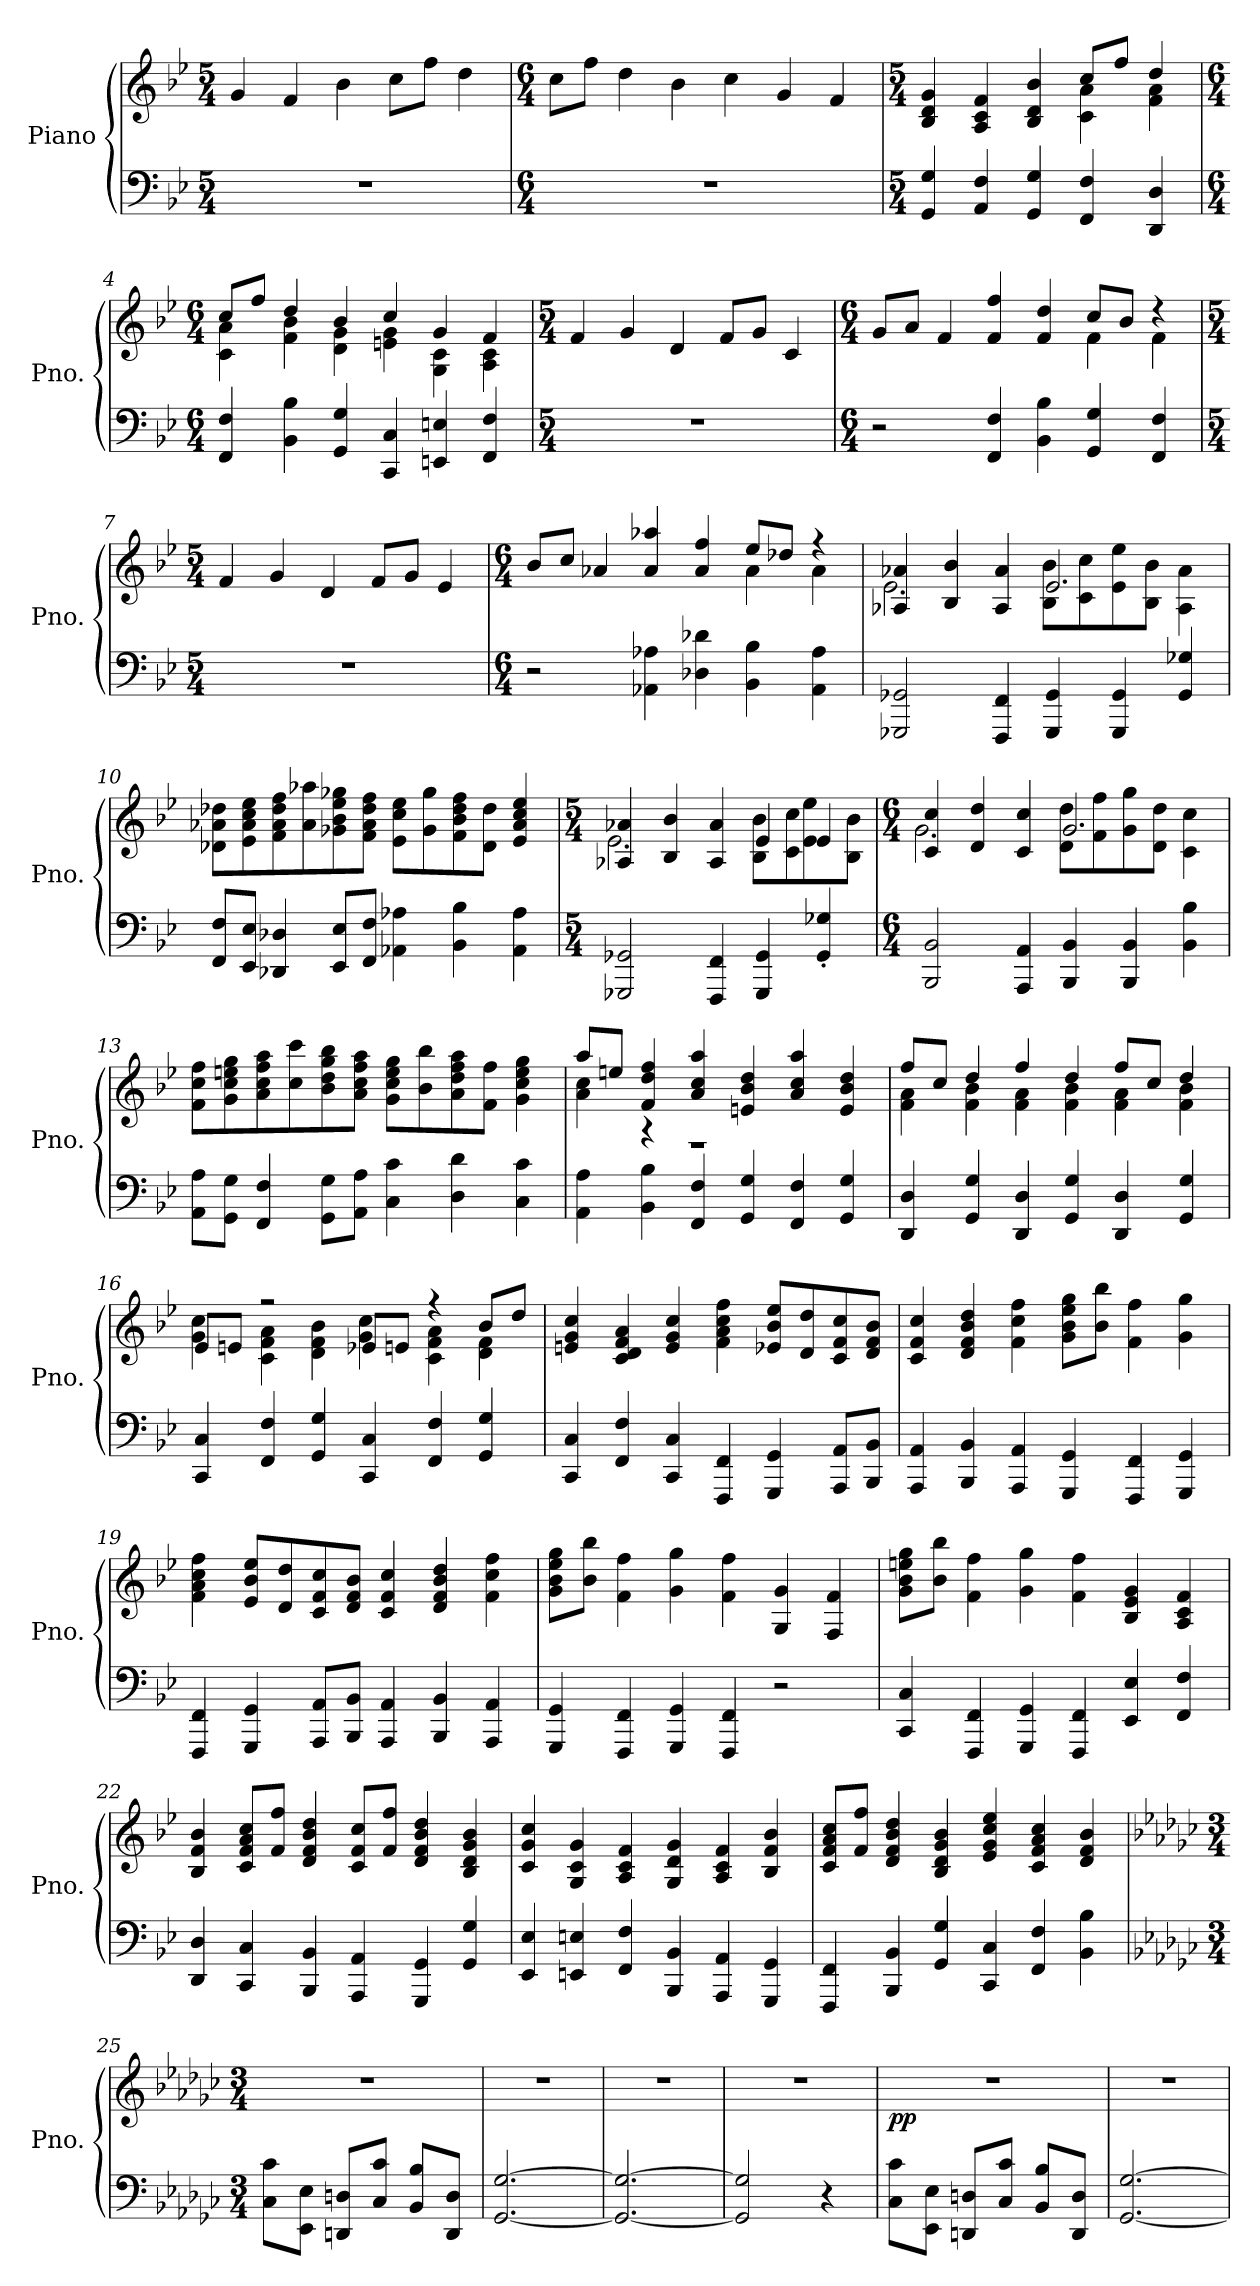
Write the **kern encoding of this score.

**kern	**kern	**dynam
*part1	*part1	*part1
*staff2	*staff1	*staff1/2
*I"Piano	*	*
*I'Pno.	*	*
*clefF4	*clefG2	*
*k[b-e-]	*k[b-e-]	*
*M5/4	*M5/4	*
=1	=1	=1
4%5r	4g/	.
.	4f/	.
.	4b-\	.
.	8cc\L	.
.	8ff\J	.
.	4dd\	.
=2	=2	=2
*M6/4	*M6/4	*
1.r	8cc\L	.
.	8ff\J	.
.	4dd\	.
.	4b-\	.
.	4cc\	.
.	4g/	.
.	4f/	.
=3	=3	=3
*M5/4	*M5/4	*
*	*^	*
4GG/ 4G/	4B-/ 4d/ 4g/	2.ryy	.
4AA/ 4F/	4A/ 4c/ 4f/	.	.
4GG/ 4G/	4B-/ 4d/ 4b-/	.	.
4FF/ 4F/	8cc/L	4c\ 4a\	.
.	8ff/J	.	.
4DD/ 4D/	4dd/	4f\ 4a\	.
=4	=4	=4	=4
*M6/4	*M6/4	*	*
4FF/ 4F/	8cc/L	4c\ 4a\	.
.	8ff/J	.	.
4BB-\ 4B-\	4dd/	4f\ 4b-\	.
4GG/ 4G/	4b-/	4d\ 4g\	.
4CC/ 4C/	4cc/	4en\ 4g\	.
4EEn/ 4En/	4g/	4G\ 4c\	.
4FF/ 4F/	4f/	4A\ 4c\	.
*	*v	*v	*
=5	=5	=5
*M5/4	*M5/4	*
4%5r	4f/	.
.	4g/	.
.	4d/	.
.	8f/L	.
.	8g/J	.
.	4c/	.
!!LO:LB:g=z
=6	=6	=6
*M6/4	*M6/4	*
*	*^	*
2r	8g/L	1ryy	.
.	8a/J	.	.
.	4f/	.	.
4FF/ 4F/	4f/ 4ff/	.	.
4BB-\ 4B-\	4f/ 4dd/	.	.
4GG/ 4G/	8cc/L	4f\	.
.	8b-/J	.	.
4FF/ 4F/	4r	4f\	.
*	*v	*v	*
=7	=7	=7
*M5/4	*M5/4	*
4%5r	4f/	.
.	4g/	.
.	4d/	.
.	8f/L	.
.	8g/J	.
.	4e-/	.
=8	=8	=8
*M6/4	*M6/4	*
*	*^	*
2r	8b-/L	1ryy	.
.	8cc/J	.	.
.	4a-X/	.	.
4AA-X\ 4A-X\	4a-/ 4aa-X/	.	.
4D-X\ 4d-X\	4a-/ 4ff/	.	.
4BB-\ 4B-\	8ee-/L	4a-\	.
.	8dd-X/J	.	.
4AA-\ 4A-\	4r	4a-\	.
=9	=9	=9	=9
2GGG-X/ 2GG-X/	4A-X/ 4a-X/	2.e-\	.
.	4B-/ 4b-/	.	.
4FFF/ 4FF/	4A-/ 4a-/	.	.
4GGG-/ 4GG-/	2.e-/	8B-\ 8b-\L	.
.	.	8c\ 8cc\	.
4GGG-/ 4GG-/	.	8e-\ 8ee-\	.
.	.	8B-\ 8b-\J	.
4GG-/ 4G-X/	.	4A-\ 4a-\	.
*	*v	*v	*
!!LO:LB:g=z
=10	=10	=10
8FF/ 8F/L	8d-X\ 8a-X\ 8dd-X\L	.
8EE-/ 8E-/J	8e-\ 8a-\ 8cc\ 8ee-\	.
4DD-X/ 4D-X/	8f\ 8a-\ 8dd-\ 8ff\	.
.	8a-\ 8aa-X\	.
8EE-/ 8E-/L	8g-X\ 8b-\ 8ee-\ 8gg-X\	.
8FF/ 8F/J	8f\ 8a-\ 8dd-\ 8ff\J	.
4AA-X\ 4A-X\	8e-\ 8cc\ 8ee-\L	.
.	8g-\ 8gg-\	.
4BB-\ 4B-\	8f\ 8b-\ 8dd-\ 8ff\	.
.	8d-\ 8dd-\J	.
4AA-\ 4A-\	4e-/ 4a-/ 4cc/ 4ee-/	.
=11	=11	=11
*M5/4	*M5/4	*
*	*^	*
2GGG-X/ 2GG-X/	4A-X/ 4a-X/	2.e-\	.
.	4B-/ 4b-/	.	.
4FFF/ 4FF/	4A-/ 4a-/	.	.
4GGG-/ 4GG-/	4e-/	8B-\ 8b-\L	.
.	.	8c\ 8cc\	.
4GG-/' 4G-X/'	4e-/	8e-\ 8ee-\	.
.	.	8B-\ 8b-\J	.
=12	=12	=12	=12
*M6/4	*M6/4	*	*
2BBB-/ 2BB-/	4c/ 4cc/	2.g\	.
.	4d/ 4dd/	.	.
4AAA/ 4AA/	4c/ 4cc/	.	.
4BBB-/ 4BB-/	2.g/	8d\ 8dd\L	.
.	.	8f\ 8ff\	.
4BBB-/ 4BB-/	.	8g\ 8gg\	.
.	.	8d\ 8dd\J	.
4BB-\ 4B-\	.	4c\ 4cc\	.
*	*v	*v	*
!!LO:LB:g=z
=13	=13	=13
8AA\ 8A\L	8f\ 8cc\ 8ff\L	.
8GG\ 8G\J	8g\ 8cc\ 8een\ 8gg\	.
4FF/ 4F/	8a\ 8cc\ 8ff\ 8aa\	.
.	8cc\ 8ccc\	.
8GG\ 8G\L	8b-\ 8dd\ 8gg\ 8bb-\	.
8AA\ 8A\J	8a\ 8cc\ 8ff\ 8aa\J	.
4C\ 4c\	8g\ 8cc\ 8ee\ 8gg\L	.
.	8b-\ 8bb-\	.
4D\ 4d\	8a\ 8dd\ 8ff\ 8aa\	.
.	8f\ 8ff\J	.
4C\ 4c\	4g\ 4cc\ 4ee\ 4gg\	.
=14	=14	=14
*	*^	*
4AA\ 4A\	8aa/L	4a\ 4cc\	.
.	8een/J	.	.
4BB-\ 4B-\	4f/ 4dd/ 4ff/	4r	.
4FF/ 4F/	4a/ 4cc/ 4aa/	1r	.
4GG/ 4G/	4en/ 4b-/ 4dd/	.	.
4FF/ 4F/	4a/ 4cc/ 4aa/	.	.
4GG/ 4G/	4e/ 4b-/ 4dd/	.	.
=15	=15	=15	=15
4DD/ 4D/	8ff/L	4f\ 4a\	.
.	8cc/J	.	.
4GG/ 4G/	4dd/	4f\ 4b-\	.
4DD/ 4D/	4ff/	4f\ 4a\	.
4GG/ 4G/	4dd/	4f\ 4b-\	.
4DD/ 4D/	8ff/L	4f\ 4a\	.
.	8cc/J	.	.
4GG/ 4G/	4dd/	4f\ 4b-\	.
=16	=16	=16	=16
4CC/ 4C/	8e-/L	4g\ 4cc\	.
.	8en/J	.	.
4FF/ 4F/	2r	4c\ 4f\ 4a\	.
4GG/ 4G/	.	4d\ 4f\ 4b-\	.
4CC/ 4C/	8e-X/L	4g\ 4cc\	.
.	8en/J	.	.
4FF/ 4F/	4r	4c\ 4f\ 4a\	.
4GG/ 4G/	8b-/L	4d\ 4f\	.
.	8dd/J	.	.
*	*v	*v	*
!!LO:LB:g=z
=17	=17	=17
4CC/ 4C/	4en/ 4g/ 4cc/	.
4FF/ 4F/	4c/ 4d/ 4f/ 4a/	.
4CC/ 4C/	4e/ 4g/ 4cc/	.
4FFF/ 4FF/	4f\ 4a\ 4cc\ 4ff\	.
4GGG/ 4GG/	8e-X/ 8b-/ 8ee-/L	.
.	8d/ 8dd/	.
8AAA/ 8AA/L	8c/ 8f/ 8cc/	.
8BBB-/ 8BB-/J	8d/ 8f/ 8b-/J	.
=18	=18	=18
4AAA/ 4AA/	4c/ 4f/ 4cc/	.
4BBB-/ 4BB-/	4d/ 4f/ 4b-/ 4dd/	.
4AAA/ 4AA/	4f\ 4cc\ 4ff\	.
4GGG/ 4GG/	8g\ 8b-\ 8ee-\ 8gg\L	.
.	8b-\ 8bb-\J	.
4FFF/ 4FF/	4f\ 4ff\	.
4GGG/ 4GG/	4g\ 4gg\	.
=19	=19	=19
4FFF/ 4FF/	4f\ 4a\ 4cc\ 4ff\	.
4GGG/ 4GG/	8e-/ 8b-/ 8ee-/L	.
.	8d/ 8dd/	.
8AAA/ 8AA/L	8c/ 8f/ 8cc/	.
8BBB-/ 8BB-/J	8d/ 8f/ 8b-/J	.
4AAA/ 4AA/	4c/ 4f/ 4cc/	.
4BBB-/ 4BB-/	4d/ 4f/ 4b-/ 4dd/	.
4AAA/ 4AA/	4f\ 4cc\ 4ff\	.
=20	=20	=20
4GGG/ 4GG/	8g\ 8b-\ 8ee-\ 8gg\L	.
.	8b-\ 8bb-\J	.
4FFF/ 4FF/	4f\ 4ff\	.
4GGG/ 4GG/	4g\ 4gg\	.
4FFF/ 4FF/	4f\ 4ff\	.
2r	4G/ 4g/	.
.	4F/ 4f/	.
!!LO:PB:g=z
=21	=21	=21
4CC/ 4C/	8g\ 8b-\ 8een\ 8gg\L	.
.	8b-\ 8bb-\J	.
4FFF/ 4FF/	4f\ 4ff\	.
4GGG/ 4GG/	4g\ 4gg\	.
4FFF/ 4FF/	4f\ 4ff\	.
4EE-/ 4E-/	4B-/ 4e-/ 4g/	.
4FF/ 4F/	4A/ 4c/ 4f/	.
=22	=22	=22
4DD/ 4D/	4B-/ 4f/ 4b-/	.
4CC/ 4C/	8c/ 8f/ 8a/ 8cc/L	.
.	8f/ 8ff/J	.
4BBB-/ 4BB-/	4d/ 4f/ 4b-/ 4dd/	.
4AAA/ 4AA/	8c/ 8f/ 8cc/L	.
.	8f/ 8ff/J	.
4GGG/ 4GG/	4d/ 4f/ 4b-/ 4dd/	.
4GG/ 4G/	4B-/ 4d/ 4g/ 4b-/	.
=23	=23	=23
4EE-/ 4E-/	4c/ 4g/ 4cc/	.
4EEn/ 4En/	4G/ 4c/ 4g/	.
4FF/ 4F/	4A/ 4c/ 4f/	.
4BBB-/ 4BB-/	4G/ 4d/ 4g/	.
4AAA/ 4AA/	4A/ 4c/ 4f/	.
4GGG/ 4GG/	4B-/ 4f/ 4b-/	.
=24	=24	=24
4FFF/ 4FF/	8c/ 8f/ 8a/ 8cc/L	.
.	8f/ 8ff/J	.
*	*MM118	*
4BBB-/ 4BB-/	4d/ 4f/ 4b-/ 4dd/	.
*	*MM116	*
4GG/ 4G/	4B-/ 4d/ 4g/ 4b-/	.
*	*MM113	*
4CC/ 4C/	4e-/ 4g/ 4cc/ 4ee-/	.
*	*MM110	*
4FF/ 4F/	4c/ 4f/ 4a/ 4cc/	.
*	*MM100	*
4BB-\ 4B-\	4d/ 4f/ 4b-/	.
!!LO:LB:g=z
=25	=25	=25
*k[b-e-a-d-g-c-]	*k[b-e-a-d-g-c-]	*
*M3/4	*M3/4	*
*	*MM276	*
8C-\ 8c-\L	2.r	.
8EE-\ 8E-\J	.	.
8DDn/ 8Dn/L	.	.
8C-/ 8c-/J	.	.
8BB-/ 8B-/L	.	.
8DD/ 8D/J	.	.
=26	=26	=26
[2.GG-/ [2.G-/	2.r	.
=27	=27	=27
2.GG-/_ 2.G-/_	2.r	.
=28	=28	=28
2GG-/] 2G-/]	2.r	.
4r	.	.
=29	=29	=29
*	*MM240	*
!	!	!LO:DY:b
8C-\ 8c-\L	2.r	pp
8EE-\ 8E-\J	.	.
8DDn/ 8Dn/L	.	.
8C-/ 8c-/J	.	.
8BB-/ 8B-/L	.	.
8DD/ 8D/J	.	.
=30	=30	=30
[2.GG-/ [2.G-/	2.r	.
=	=	=
*-	*-	*-
